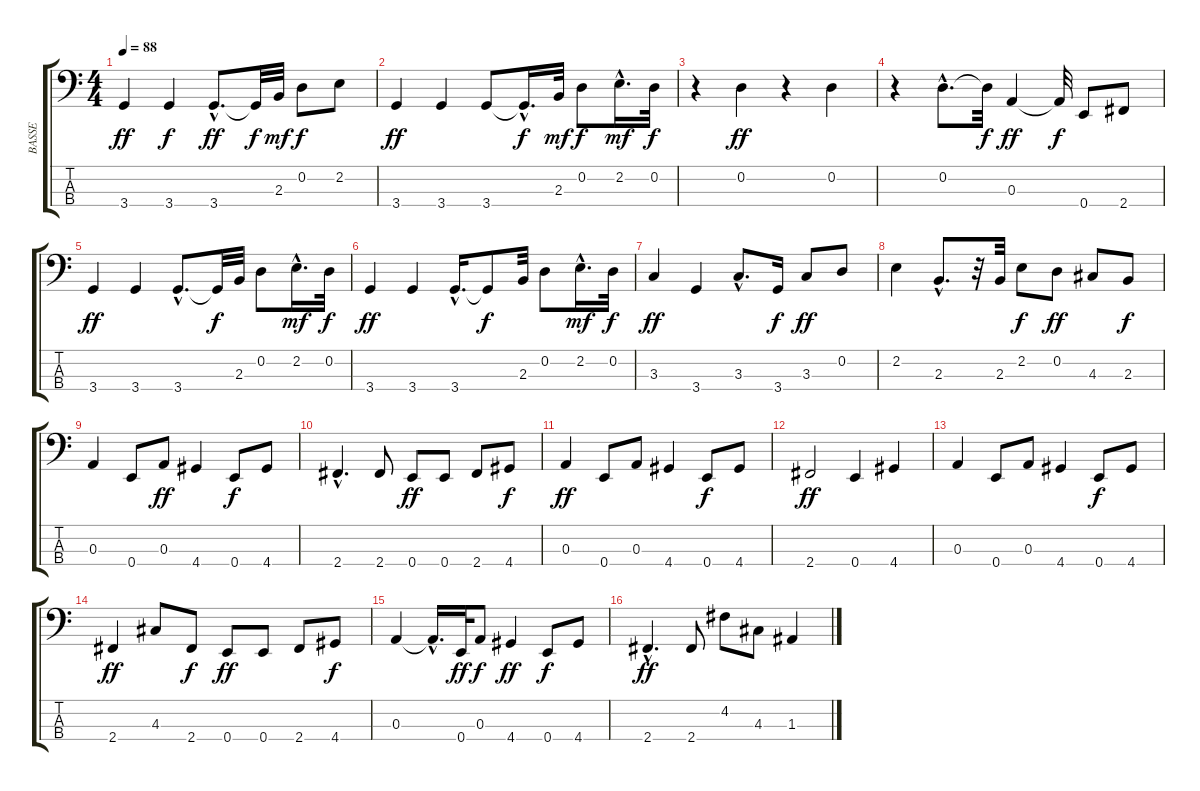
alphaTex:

\track ("BASSE" "BASSE") {instrument electricbassfinger}
\staff {score tabs}
\tuning (G2 D2 A1 E1) {hide}
\ts (4 4)
\tempo 88
\clef f4
\ks c
3.4.4{dy ff} 3.4.4{dy f} 3.4{hac}.8{d dy ff} 3.4{t}.32{dy f} 2.3.32{dy mf} 0.2.8{dy f} 2.2.8 |
3.4.4{dy ff} 3.4.4 3.4.8 3.4{hac t}.16{d dy f} 2.3.32{dy mf} 0.2.8{dy f} 2.2{hac}.16{d dy mf} 0.2.32{dy f} |
r.4 0.2.4{dy ff} r.4 0.2.4 |
r.4 0.2{hac}.8{d} 0.2{t}.32{dy f} 0.3.4{dy ff} 0.3{t}.32{dy f} 0.4.8 2.4.8 |
3.4.4{dy ff} 3.4.4 3.4{hac}.8{d} 3.4{t}.32{dy f} 2.3.32 0.2.8 2.2{hac}.16{d dy mf} 0.2.32{dy f} |
3.4.4{dy ff} 3.4.4 3.4{hac}.16{d} 3.4{t}.8{dy f} 2.3.32 0.2.8 2.2{hac}.16{d dy mf} 0.2.32{dy f} |
3.3.4{dy ff} 3.4.4 3.3{hac}.8{d} 3.4.16{dy f} 3.3.8{dy ff} 0.2.8 |
2.2.4 2.3{hac}.8{d} r.32 2.3.32 2.2.8{dy f} 0.2.8{dy ff} 4.3.8 2.3.8{dy f} |
0.3.4 0.4.8 0.3.8{dy ff} 4.4.4 0.4.8{dy f} 4.4.8 |
2.4{hac}.4{d} 2.4.8 0.4.8{dy ff} 0.4.8 2.4.8 4.4.8{dy f} |
0.3.4{dy ff} 0.4.8 0.3.8 4.4.4 0.4.8{dy f} 4.4.8 |
2.4.2{dy ff} 0.4.4 4.4.4 |
0.3.4 0.4.8 0.3.8 4.4.4 0.4.8{dy f} 4.4.8 |
2.4.4{dy ff} 4.3.8 2.4.8{dy f} 0.4.8{dy ff} 0.4.8 2.4.8 4.4.8{dy f} |
0.3.4 0.3{hac t}.16{d} 0.4.32{dy ff} 0.3.8{dy f} 4.4.4{dy ff} 0.4.8{dy f} 4.4.8 |
2.4{hac}.4{d dy ff} 2.4.8 4.2.8 4.3.8 1.3.4
